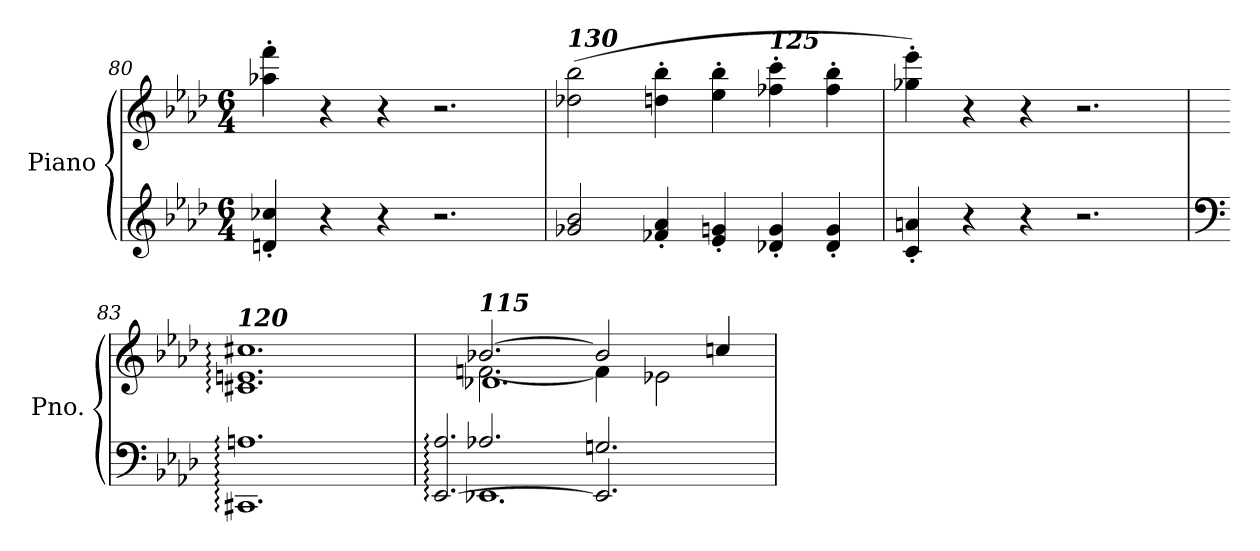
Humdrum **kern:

**kern	**kern
*part1	*part1
*staff2	*staff1
*I"Piano	*
*I'Pno.	*
*clefG2	*clefG2
*k[b-e-a-d-]	*k[b-e-a-d-]
*M6/4	*M6/4
=80	=80
4dn/' 4cc-X/'	4aa-X\' 4fff\'
4r	4r
4r	4r
2.r	2.r
=81	=81
!	!LO:TX:a:Bi:t=130
2g-X/ 2b-/	(>2dd-X\ 2bb-\
4f-X/' 4a-/'	4ddn\' 4bb-\'
4e-/' 4gn/'	4ee-\' 4bb-\'
!	!LO:TX:a:Bi:t=125
4d-X/' 4g/'	4ff-X\' 4ccc\'
4d-/' 4g/'	4ff-\' 4bb-\'
=82	=82
4c/' 4an/'	4gg-X\' 4eee-\')
4r	4r
4r	4r
2.r	2.r
=83	=83
*clefF4	*
!	!LO:TX:a:Bi:t=120
1.CC#X: 1.An:	1.c#X: 1.en: 1.cc#X:
=84	=84
*^	*^
*	*^	*	*^
!	!	!	!LO:TX:a:Bi:t=115	!	!
2.A-X/	1.EE-X:	[2.EE-: 2.A-:	[2.b-X/	[2.fn\	1.d-X
2.Gn/	.	2.EE-]	2b-/]	4f\]	.
.	.	.	.	2e-X\	.
.	.	.	4ccn/	.	.
*v	*v	*v	*	*	*
*	*v	*v	*v
=	=
*-	*-
